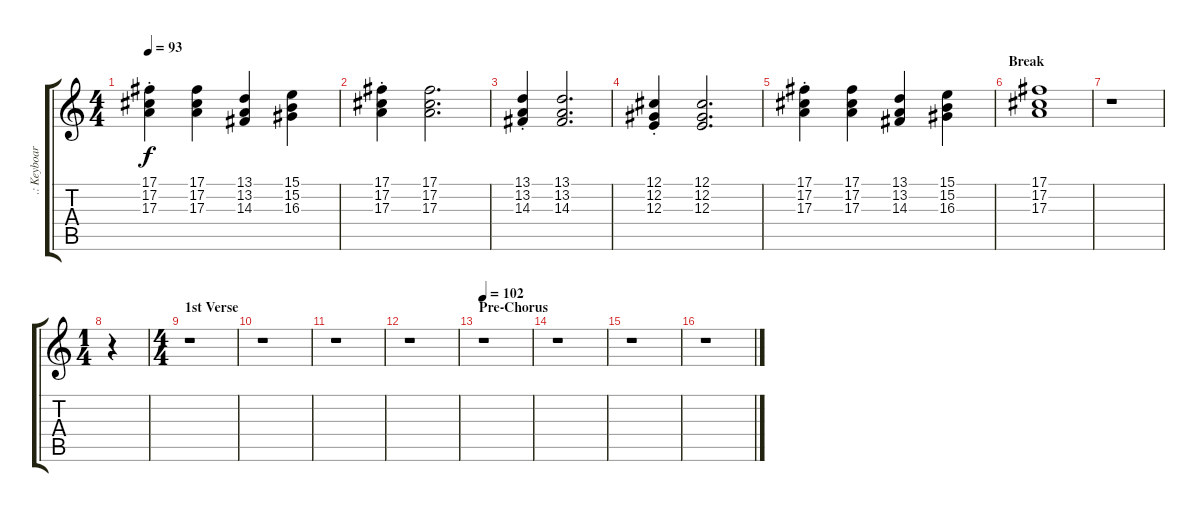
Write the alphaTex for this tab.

\track (".: Keyboard 2 :." ".: Keyboar") {instrument choiraahs}
\staff {score tabs}
\tuning (Db4 Ab3 E3 B2 Gb2 Db2) {hide}
\ts (4 4)
\tempo 93
\clef g2
\ks c
(17.1{st} 17.2{st} 17.3).4{dy f} (17.1 17.2 17.3).4 (13.1 13.2 14.3).4 (15.1 15.2 16.3).4 |
(17.1{st} 17.2{st} 17.3).4 (17.1 17.2 17.3).2{d} |
(13.1{st} 13.2{st} 14.3).4 (13.1 13.2 14.3).2{d} |
(12.1{st} 12.2{st} 12.3).4 (12.1 12.2 12.3).2{d} |
(17.1{st} 17.2{st} 17.3).4 (17.1 17.2 17.3).4 (13.1 13.2 14.3).4 (15.1 15.2 16.3).4 |
\section ("" "Break")
(17.1 17.2 17.3).1 |
r.1 |
\ts (1 4)
r.4 |
\ts (4 4)
\section ("" "1st Verse")
r.1 |
r.1 |
r.1 |
r.1 |
\section ("" "Pre-Chorus")
\tempo 102
r.1 |
r.1 |
r.1 |
r.1
